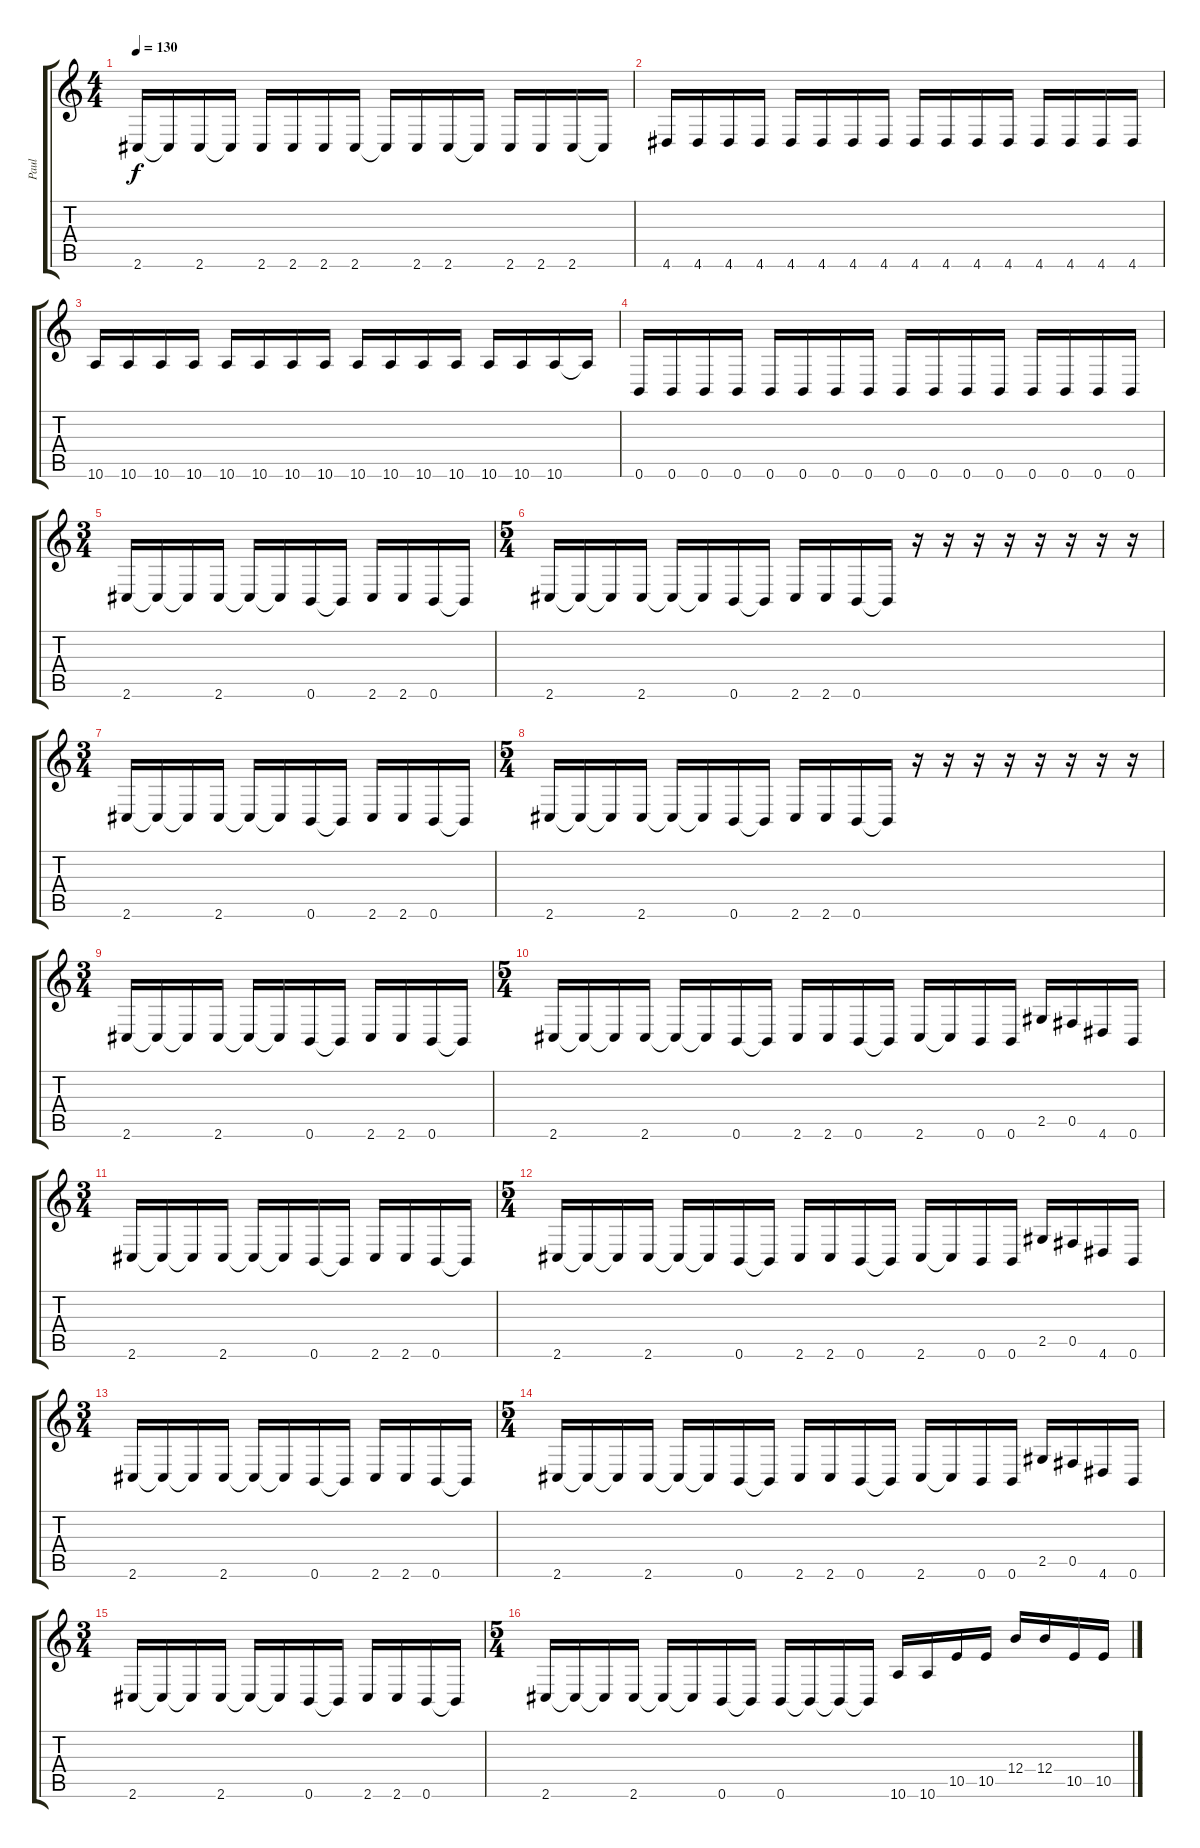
\track ("Paul" "Paul") {instrument electricbassfinger}
\staff {score tabs}
\tuning (Db4 Ab3 E3 B2 Gb2 B1) {hide}
\ts (4 4)
\tempo 130
\clef g2
\ks c
2.6.16{dy f} 2.6{t}.16 2.6.16 2.6{t}.16 2.6.16 2.6.16 2.6.16 2.6.16 2.6{t}.16 2.6.16 2.6.16 2.6{t}.16 2.6.16 2.6.16 2.6.16 2.6{t}.16 |
4.6.16 4.6.16 4.6.16 4.6.16 4.6.16 4.6.16 4.6.16 4.6.16 4.6.16 4.6.16 4.6.16 4.6.16 4.6.16 4.6.16 4.6.16 4.6.16 |
10.6.16 10.6.16 10.6.16 10.6.16 10.6.16 10.6.16 10.6.16 10.6.16 10.6.16 10.6.16 10.6.16 10.6.16 10.6.16 10.6.16 10.6.16 10.6{t}.16 |
0.6.16 0.6.16 0.6.16 0.6.16 0.6.16 0.6.16 0.6.16 0.6.16 0.6.16 0.6.16 0.6.16 0.6.16 0.6.16 0.6.16 0.6.16 0.6.16 |
\ts (3 4)
2.6.16 2.6{t}.16 2.6{t}.16 2.6.16 2.6{t}.16 2.6{t}.16 0.6.16 0.6{t}.16 2.6.16 2.6.16 0.6.16 0.6{t}.16 |
\ts (5 4)
2.6.16 2.6{t}.16 2.6{t}.16 2.6.16 2.6{t}.16 2.6{t}.16 0.6.16 0.6{t}.16 2.6.16 2.6.16 0.6.16 0.6{t}.16 r.16 r.16 r.16 r.16 r.16 r.16 r.16 r.16 |
\ts (3 4)
2.6.16 2.6{t}.16 2.6{t}.16 2.6.16 2.6{t}.16 2.6{t}.16 0.6.16 0.6{t}.16 2.6.16 2.6.16 0.6.16 0.6{t}.16 |
\ts (5 4)
2.6.16 2.6{t}.16 2.6{t}.16 2.6.16 2.6{t}.16 2.6{t}.16 0.6.16 0.6{t}.16 2.6.16 2.6.16 0.6.16 0.6{t}.16 r.16 r.16 r.16 r.16 r.16 r.16 r.16 r.16 |
\ts (3 4)
2.6.16 2.6{t}.16 2.6{t}.16 2.6.16 2.6{t}.16 2.6{t}.16 0.6.16 0.6{t}.16 2.6.16 2.6.16 0.6.16 0.6{t}.16 |
\ts (5 4)
2.6.16 2.6{t}.16 2.6{t}.16 2.6.16 2.6{t}.16 2.6{t}.16 0.6.16 0.6{t}.16 2.6.16 2.6.16 0.6.16 0.6{t}.16 2.6.16 2.6{t}.16 0.6.16 0.6.16 2.5.16 0.5.16 4.6.16 0.6.16 |
\ts (3 4)
2.6.16 2.6{t}.16 2.6{t}.16 2.6.16 2.6{t}.16 2.6{t}.16 0.6.16 0.6{t}.16 2.6.16 2.6.16 0.6.16 0.6{t}.16 |
\ts (5 4)
2.6.16 2.6{t}.16 2.6{t}.16 2.6.16 2.6{t}.16 2.6{t}.16 0.6.16 0.6{t}.16 2.6.16 2.6.16 0.6.16 0.6{t}.16 2.6.16 2.6{t}.16 0.6.16 0.6.16 2.5.16 0.5.16 4.6.16 0.6.16 |
\ts (3 4)
2.6.16 2.6{t}.16 2.6{t}.16 2.6.16 2.6{t}.16 2.6{t}.16 0.6.16 0.6{t}.16 2.6.16 2.6.16 0.6.16 0.6{t}.16 |
\ts (5 4)
2.6.16 2.6{t}.16 2.6{t}.16 2.6.16 2.6{t}.16 2.6{t}.16 0.6.16 0.6{t}.16 2.6.16 2.6.16 0.6.16 0.6{t}.16 2.6.16 2.6{t}.16 0.6.16 0.6.16 2.5.16 0.5.16 4.6.16 0.6.16 |
\ts (3 4)
2.6.16 2.6{t}.16 2.6{t}.16 2.6.16 2.6{t}.16 2.6{t}.16 0.6.16 0.6{t}.16 2.6.16 2.6.16 0.6.16 0.6{t}.16 |
\ts (5 4)
2.6.16 2.6{t}.16 2.6{t}.16 2.6.16 2.6{t}.16 2.6{t}.16 0.6.16 0.6{t}.16 0.6.16 0.6{t}.16 0.6{t}.16 0.6{t}.16 10.6.16 10.6.16 10.5.16 10.5.16 12.4.16 12.4.16 10.5.16 10.5.16
